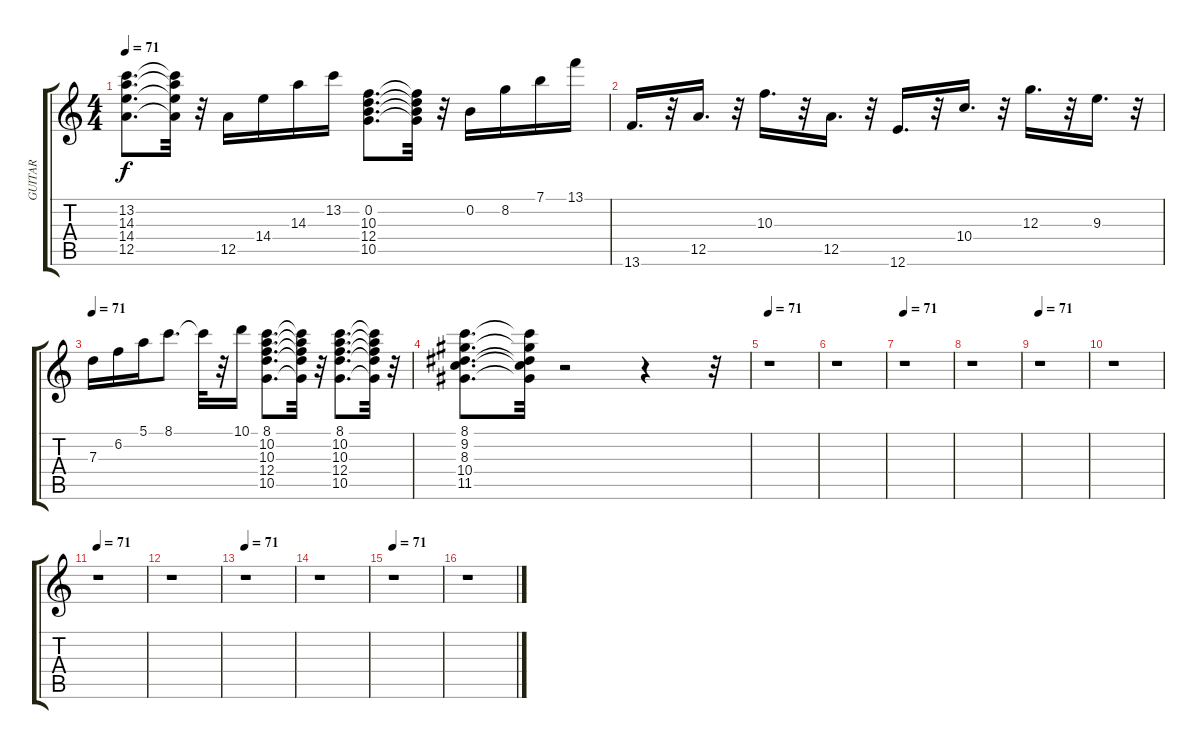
\track ("GUITAR" "GUITAR") {instrument acousticguitarsteel}
\staff {score tabs}
\tuning (E4 B3 G3 D3 A2 E2) {hide}
\ts (4 4)
\tempo 71
\clef g2
\ks c
(13.2 14.3 14.4 12.5).8{d dy f} (13.2{t} 14.3{t} 14.4{t} 12.5{t}).32 r.32 12.5.16 14.4.16 14.3.16 13.2.16 (0.2 10.3 12.4 10.5).8{d} (0.2{t} 10.3{t} 12.4{t} 10.5{t}).32 r.32 0.2.16 8.2.16 7.1.16 13.1.16 |
13.6.16{d} r.32 12.5.16{d} r.32 10.3.16{d} r.32 12.5.16{d} r.32 12.6.16{d} r.32 10.4.16{d} r.32 12.3.16{d} r.32 9.3.16{d} r.32 |
\tempo 71
7.3.16 6.2.16 5.1.16 8.1.8{d} 8.1{t}.32 r.32 10.1.16 (8.1 10.2 10.3 12.4 10.5).8{d} (8.1{t} 10.2{t} 10.3{t} 12.4{t} 10.5{t}).32 r.32 (8.1 10.2 10.3 12.4 10.5).8{d} (8.1{t} 10.2{t} 10.3{t} 12.4{t} 10.5{t}).32 r.32 |
(8.1 9.2 8.3 10.4 11.5).8{d} (8.1{t} 9.2{t} 8.3{t} 10.4{t} 11.5{t}).32 r.2 r.4 r.32 |
\tempo 71
r.1 |
r.1 |
\tempo 71
r.1 |
r.1 |
\tempo 71
r.1 |
r.1 |
\tempo 71
r.1 |
r.1 |
\tempo 71
r.1 |
r.1 |
\tempo 71
r.1 |
r.1
